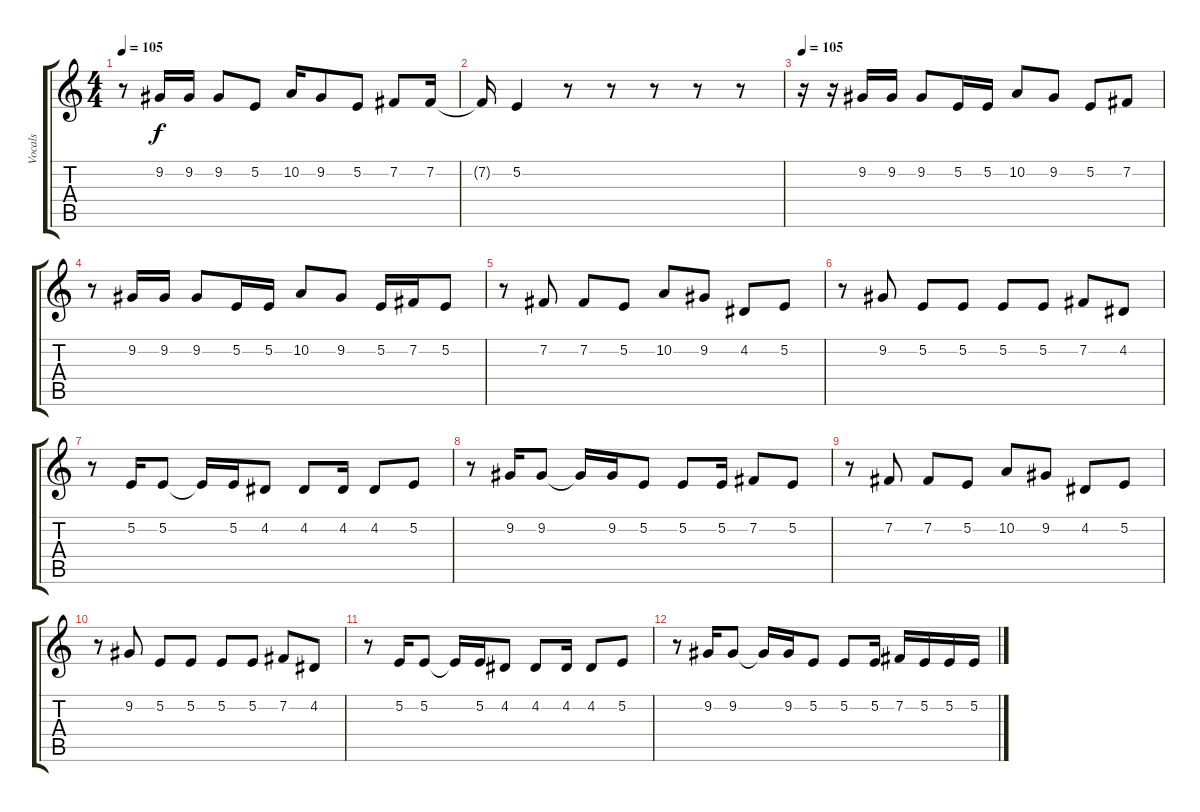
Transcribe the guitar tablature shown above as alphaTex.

\track ("Vocals" "Vocals") {instrument oboe}
\staff {score tabs}
\tuning (E4 B3 G3 D3 A2 E2) {hide}
\ts (4 4)
\tempo 105
\clef g2
\ks c
r.8{dy f} 9.2.16 9.2.16 9.2.8 5.2.8 10.2.16 9.2.8 5.2.8 7.2.8 7.2.16 |
7.2{t}.16 5.2.4 r.8 r.8 r.8 r.8 r.8 |
\tempo 105
r.16 r.16 9.2.16 9.2.16 9.2.8 5.2.16 5.2.16 10.2.8 9.2.8 5.2.8 7.2.8 |
r.8 9.2.16 9.2.16 9.2.8 5.2.16 5.2.16 10.2.8 9.2.8 5.2.16 7.2.16 5.2.8 |
r.8 7.2.8 7.2.8 5.2.8 10.2.8 9.2.8 4.2.8 5.2.8 |
r.8 9.2.8 5.2.8 5.2.8 5.2.8 5.2.8 7.2.8 4.2.8 |
r.8 5.2.16 5.2.8 5.2{t}.16 5.2.16 4.2.8 4.2.8 4.2.16 4.2.8 5.2.8 |
r.8 9.2.16 9.2.8 9.2{t}.16 9.2.16 5.2.8 5.2.8 5.2.16 7.2.8 5.2.8 |
r.8 7.2.8 7.2.8 5.2.8 10.2.8 9.2.8 4.2.8 5.2.8 |
r.8 9.2.8 5.2.8 5.2.8 5.2.8 5.2.8 7.2.8 4.2.8 |
r.8 5.2.16 5.2.8 5.2{t}.16 5.2.16 4.2.8 4.2.8 4.2.16 4.2.8 5.2.8 |
r.8 9.2.16 9.2.8 9.2{t}.16 9.2.16 5.2.8 5.2.8 5.2.16 7.2.16 5.2.16 5.2.16 5.2.16
